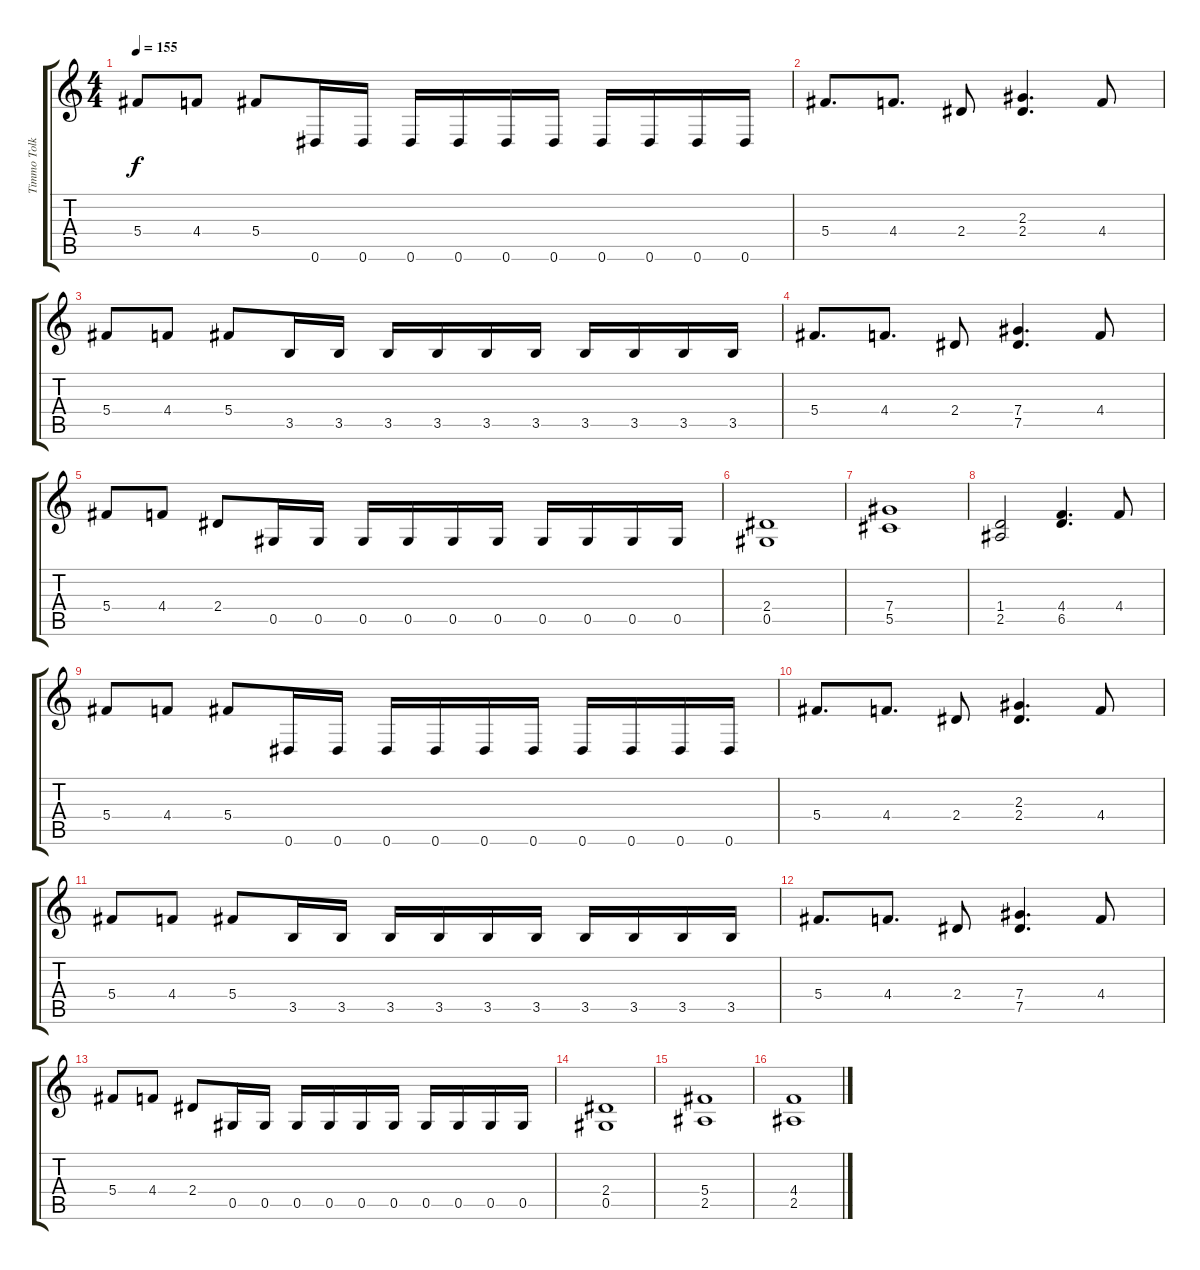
\track ("Timmo Tolkki" "Timmo Tolk") {instrument distortionguitar}
\staff {score tabs}
\tuning (Eb4 Bb3 Gb3 Db3 Ab2 Eb2) {hide}
\ts (4 4)
\tempo 155
\clef g2
\ks c
5.4.8{dy f instrument distortionguitar} 4.4.8 5.4.8 0.6.16 0.6.16 0.6.16 0.6.16 0.6.16 0.6.16 0.6.16 0.6.16 0.6.16 0.6.16 |
5.4.8{d} 4.4.8{d} 2.4.8 (2.3 2.4).4{d} 4.4.8 |
5.4.8 4.4.8 5.4.8 3.5.16 3.5.16 3.5.16 3.5.16 3.5.16 3.5.16 3.5.16 3.5.16 3.5.16 3.5.16 |
5.4.8{d} 4.4.8{d} 2.4.8 (7.4 7.5).4{d} 4.4.8 |
5.4.8 4.4.8 2.4.8 0.5.16 0.5.16 0.5.16 0.5.16 0.5.16 0.5.16 0.5.16 0.5.16 0.5.16 0.5.16 |
(2.4 0.5).1 |
(7.4 5.5).1 |
(1.4 2.5).2 (4.4 6.5).4{d} 4.4.8 |
5.4.8 4.4.8 5.4.8 0.6.16 0.6.16 0.6.16 0.6.16 0.6.16 0.6.16 0.6.16 0.6.16 0.6.16 0.6.16 |
5.4.8{d} 4.4.8{d} 2.4.8 (2.3 2.4).4{d} 4.4.8 |
5.4.8 4.4.8 5.4.8 3.5.16 3.5.16 3.5.16 3.5.16 3.5.16 3.5.16 3.5.16 3.5.16 3.5.16 3.5.16 |
5.4.8{d} 4.4.8{d} 2.4.8 (7.4 7.5).4{d} 4.4.8 |
5.4.8 4.4.8 2.4.8 0.5.16 0.5.16 0.5.16 0.5.16 0.5.16 0.5.16 0.5.16 0.5.16 0.5.16 0.5.16 |
(2.4 0.5).1 |
(5.4 2.5).1 |
(4.4 2.5).1
